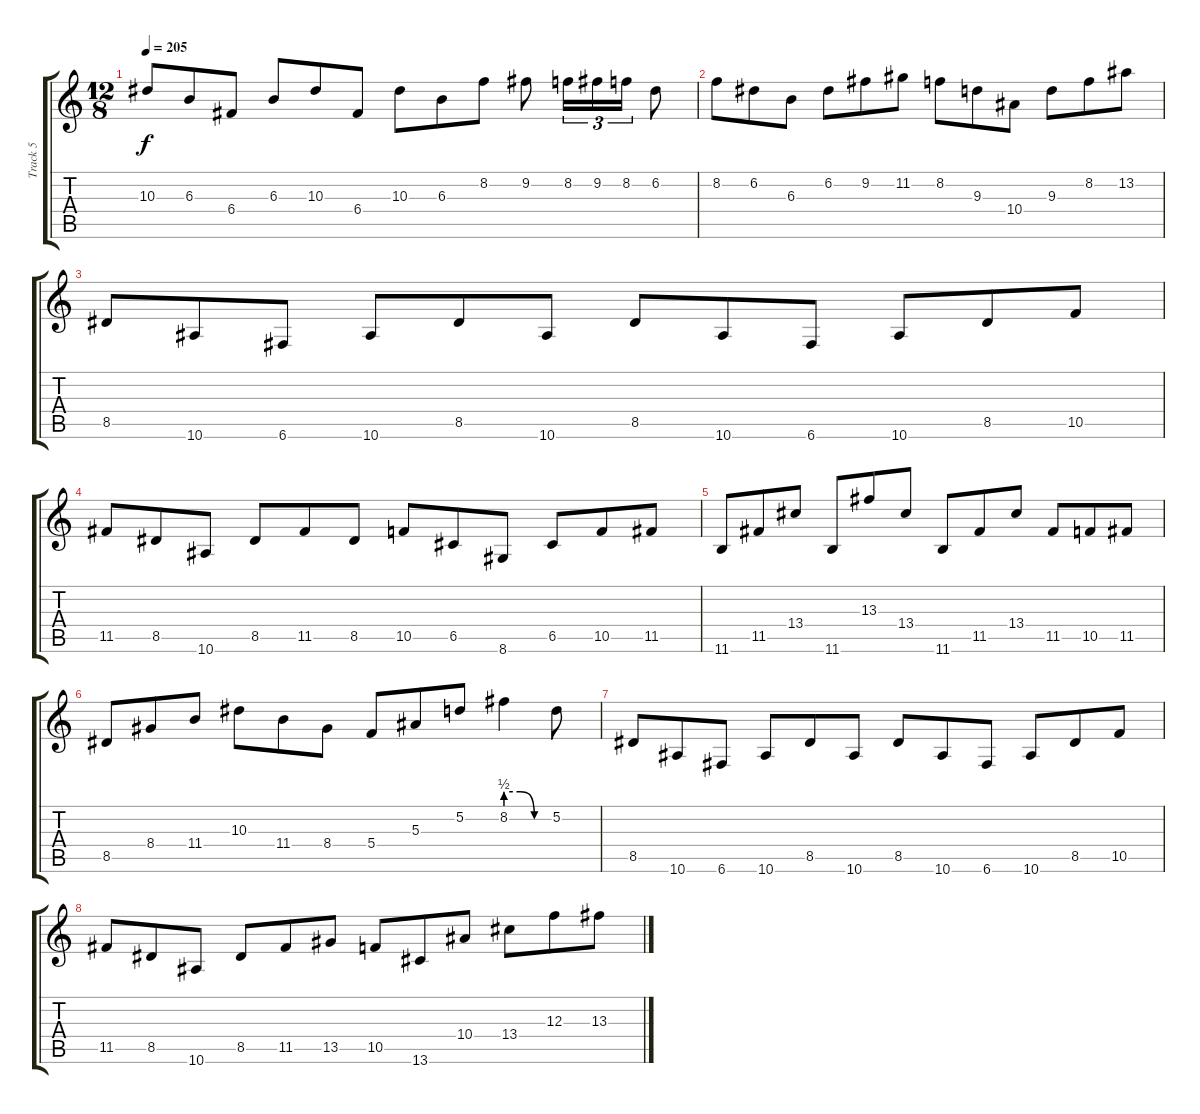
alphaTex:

\track ("Track 5" "Track 5") {instrument overdrivenguitar}
\staff {score tabs}
\tuning (D4 A3 F3 C3 G2 C2) {hide}
\ts (12 8)
\tempo 205
\clef g2
\ks c
10.3.8{dy f} 6.3.8 6.4.8 6.3.8 10.3.8 6.4.8 10.3.8 6.3.8 8.2.8 9.2.8 8.2.16{tu (3 2)} 9.2.16{tu (3 2)} 8.2.16{tu (3 2)} 6.2.8 |
8.2.8 6.2.8 6.3.8 6.2.8 9.2.8 11.2.8 8.2.8 9.3.8 10.4.8 9.3.8 8.2.8 13.2.8 |
8.5.8 10.6.8 6.6.8 10.6.8 8.5.8 10.6.8 8.5.8 10.6.8 6.6.8 10.6.8 8.5.8 10.5.8 |
11.5.8 8.5.8 10.6.8 8.5.8 11.5.8 8.5.8 10.5.8 6.5.8 8.6.8 6.5.8 10.5.8 11.5.8 |
11.6.8 11.5.8 13.4.8 11.6.8 13.3.8 13.4.8 11.6.8 11.5.8 13.4.8 11.5.8 10.5.8 11.5.8 |
8.5.8 8.4.8 11.4.8 10.3.8 11.4.8 8.4.8 5.4.8 5.3.8 5.2.8 8.2{be (custom 0 2 20 2 40 0 60 0)}.4 5.2.8 |
8.5.8 10.6.8 6.6.8 10.6.8 8.5.8 10.6.8 8.5.8 10.6.8 6.6.8 10.6.8 8.5.8 10.5.8 |
11.5.8 8.5.8 10.6.8 8.5.8 11.5.8 13.5.8 10.5.8 13.6.8 10.4.8 13.4.8 12.3.8 13.3.8
